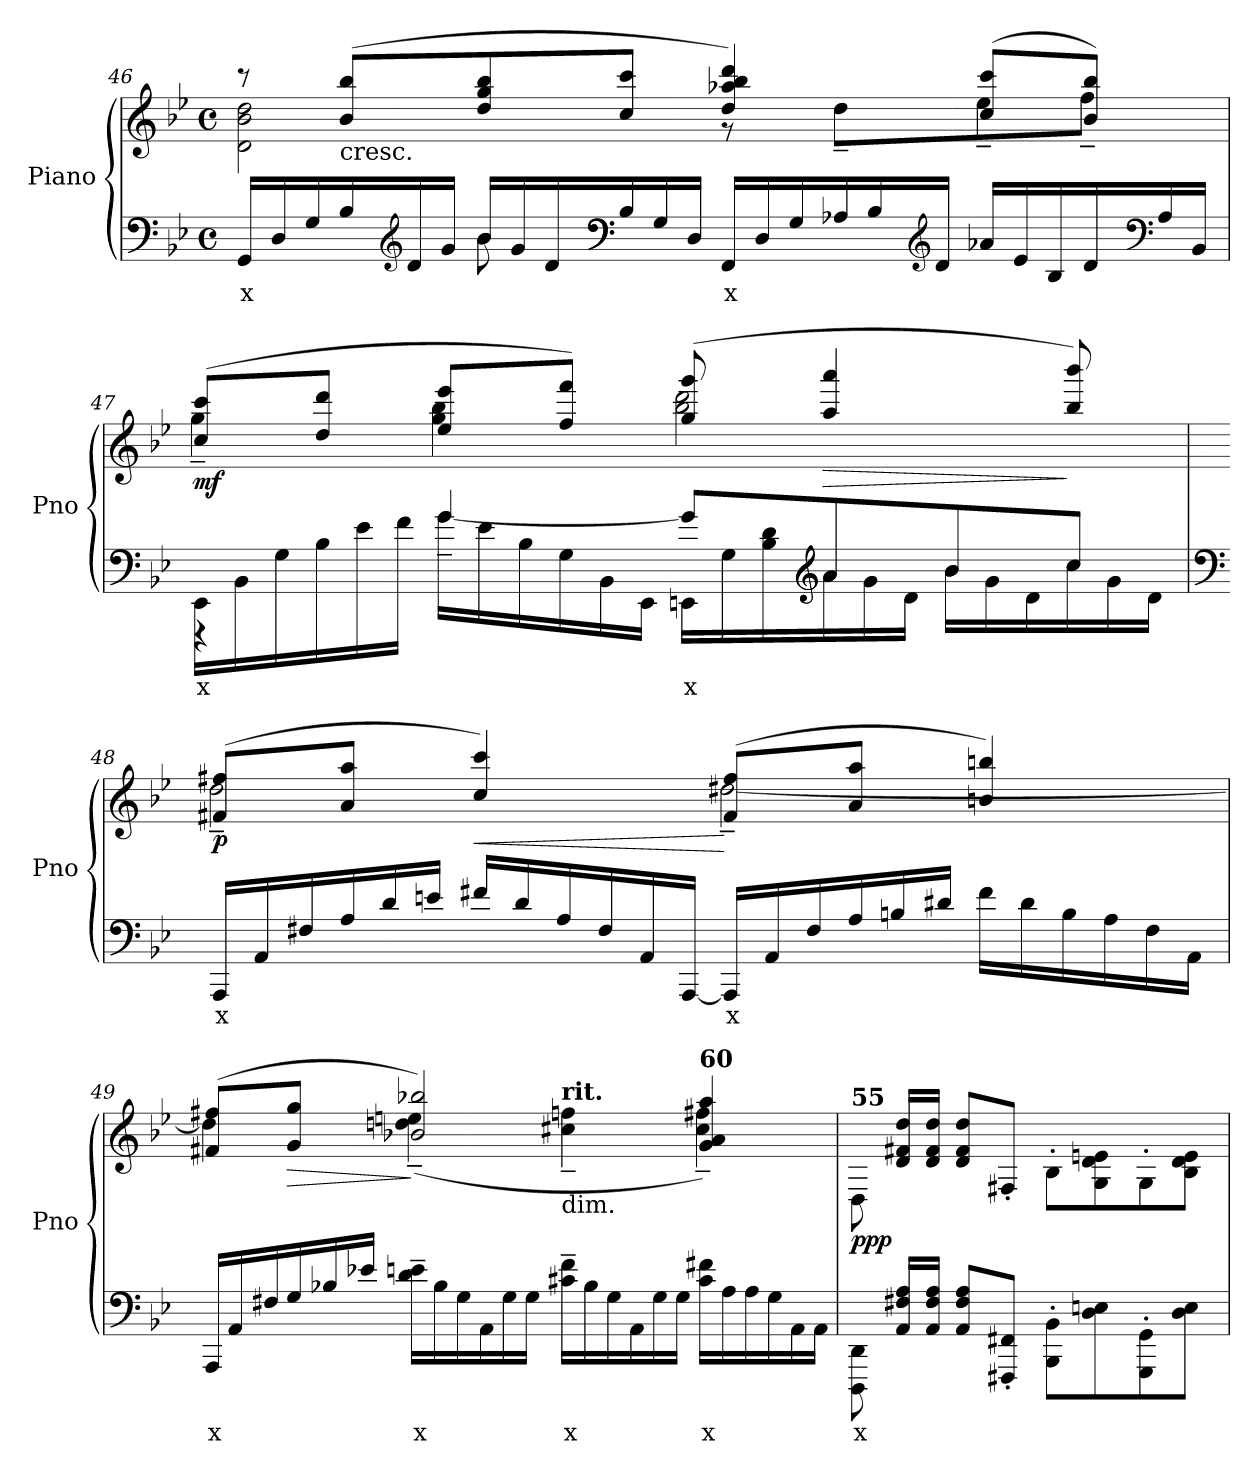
**kern	**text	**kern	**dynam
*part1	*part1	*part1	*part1
*staff2	*staff2	*staff1	*staff1/2
*I"Piano	*	*	*
*I'Pno	*	*	*
!!LO:PB:g=z
*clefF4	*	*clefG2	*
*k[b-e-]	*	*k[b-e-]	*
*B-:	*	*B-:	*
*M4/4	*	*M4/4	*
*met(c)	*	*met(c)	*
*Xtuplet	*	*	*
=46	=46	=46	=46
!	!LO:LY:b	!	!
*^	*	*^	*
24GG/LL	4ryy	x	8rccc	2d\ 2b-\ 2dd\	.
24D/	.	.	.	.	.
24G/	.	.	.	.	.
!	!	!	!LO:TX:b:t=cresc.	!	!
24B-/	.	.	(>8b-/ 8bb-/L	.	.
*clefG2	*	*	*	*	*
24d/	.	.	.	.	.
24g/JJ	.	.	.	.	.
24b-/LL	8b-\	.	8dd/ 8gg/ 8bb-/	.	.
24g/	.	.	.	.	.
24d/	.	.	.	.	.
*clefF4	*	*	*	*	*
24B-/	2ryy	.	8cc/ 8ccc/J	.	.
24G/	.	.	.	.	.
24D/JJ	.	.	.	.	.
!	!	!LO:LY:b	!	!	!
24FF/LL	.	x	4dd/ 4aa-X/ 4bb-/ 4ddd/)	8rg	.
24D/	.	.	.	.	.
24G/	.	.	.	.	.
24A-X/	.	.	.	8dd~\L	.
24B-/	.	.	.	.	.
*clefG2	*	*	*	*	*
24d/JJ	.	.	.	.	.
24a-X/LL	.	.	(>8cc/ 8ccc/L	8ee-~\	.
24e-/	.	.	.	.	.
24B-/	.	.	.	.	.
24d/	8ryy	.	8b-/ 8bb-/J)	8ff~\J	.
*clefF4	*	*	*	*	*
24A-/	.	.	.	.	.
24BB-/JJ	.	.	.	.	.
!!LO:LB:g=z	!!
=47	=47	=47	=47	=47	=47
!	!	!LO:LY:b	!	!	!LO:DY:b
24EE-\LL	4r	x	(>8cc/ 8ccc/L	4gg~\	mf
24BB-\	.	.	.	.	.
24G\	.	.	.	.	.
24B-\	.	.	8dd/ 8ddd/J	.	.
24e-\	.	.	.	.	.
24f\JJ	.	.	.	.	.
24g\LL	[4g~/	.	8ee-/ 8eee-/L	4gg\ 4bb-\	.
24e-\	.	.	.	.	.
24B-\	.	.	.	.	.
24G\	.	.	8ff/ 8fff/J)	.	.
24BB-\	.	.	.	.	.
24EE-\JJ	.	.	.	.	.
!	!	!LO:LY:b	!	!	!
24EEn\LL	8g/L]	x	(>8gg/ 8ggg/	2bb-\ 2ddd\	.
24G\	.	.	.	.	.
24B-\ 24d\	.	.	.	.	.
*clefG2	*	*	*	*	*
!	!	!	!	!	!LO:HP:b
24a\	8a/	.	4aa/ 4aaa/	.	>
24g\	.	.	.	.	.
24d\JJ	.	.	.	.	.
24b-\LL	8b-/	.	.	.	.
24g\	.	.	.	.	.
24d\	.	.	.	.	.
24cc\	8cc/J	.	8bb-/ 8bbb-/)	.	]
24g\	.	.	.	.	.
24d\JJ	.	.	.	.	.
*v	*v	*	*	*	*
!!LO:LB:g=z	!!
=48	=48	=48	=48	=48
*clefF4	*	*	*	*
!	!LO:LY:b	!	!	!LO:DY:b
24AAA/LL	x	(>8f#X/ 8ff#X/L	2dd~\	p
24AA/	.	.	.	.
24F#X/	.	.	.	.
24A/	.	8a/ 8aa/J	.	.
24d/	.	.	.	.
24en/JJ	.	.	.	.
!	!	!	!	!LO:HP:b
24f#X/LL	.	4cc/ 4ccc/)	.	<
24d/	.	.	.	.
24A/	.	.	.	.
24F#/	.	.	.	.
24AA/	.	.	.	.
[24AAA/JJ	.	.	.	.
!	!LO:LY:b	!	!	!
24AAA/LL]	x	(>8f#/ 8ff#/L	[2dd#X~\	[
24AA/	.	.	.	.
24F#/	.	.	.	.
24A/	.	8a/ 8aa/J	.	.
24Bn/	.	.	.	.
24d#X/JJ	.	.	.	.
24f#\LL	.	4bn/ 4bbn/)	.	.
24d#\	.	.	.	.
24B\	.	.	.	.
24A\	.	.	.	.
24F#\	.	.	.	.
24AA\JJ	.	.	.	.
!!LO:LB:g=z	!!
=49	=49	=49	=49	=49
!	!LO:LY:b	!	!	!
24AAA/LL	x	(>8f#X/ 8ff#X/L	4dd#\]	.
24AA/	.	.	.	.
24F#X/	.	.	.	.
!	!	!	!	!LO:HP:b
24G/	.	8g/ 8gg/J	.	>
24B-X/	.	.	.	.
24e-X/JJ	.	.	.	.
!	!LO:LY:b	!	!	!
24d\~ 24en\~LL	x	2b-X/ 2bb-X/)	(<4ddn\~ 4een\~	]
24B-\	.	.	.	.
24G\	.	.	.	.
24AA\	.	.	.	.
24G\	.	.	.	.
24G\JJ	.	.	.	.
!	!	!	!LO:TX:b:t=dim.	!
!	!	!	!LO:TX:a:B:t=rit.	!
!	!LO:LY:b	!	!	!
24c#X\~ 24f\~LL	x	.	4cc#X\~ 4ffn\~	.
24B-\	.	.	.	.
24G\	.	.	.	.
24AA\	.	.	.	.
24G\	.	.	.	.
24G\JJ	.	.	.	.
!	!	!LO:TX:a:B:t=60	!	!
!	!LO:LY:b	!	!	!
24c#\ 24f#X\LL	x	4g/ 4a/ 4aa/	4cc#\~ 4ff#X\~)	.
24A\	.	.	.	.
24A\	.	.	.	.
24G\	.	.	.	.
24AA\	.	.	.	.
24AA\JJ	.	.	.	.
*	*	*v	*v	*
=50	=50	=50	=50
!	!	!LO:TX:a:B:t=55	!
!	!LO:LY:b	!	!LO:DY:b
8DDD\ 8DD\	x	8D\	ppp
16AA/ 16F#X/ 16A/LL	.	16d/ 16f#X/ 16dd/LL	.
16AA/ 16F#/ 16A/JJ	.	16d/ 16f#/ 16dd/JJ	.
8AA/ 8F#/ 8A/L	.	8d/ 8f#/ 8dd/L	.
8FFF#X/' 8FF#X/'J	.	8F#X'/J	.
8BBB-\' 8BB-\'L	.	8B-'\L	.
8D\ 8En\	.	8G\ 8d\ 8en\	.
8GGG\' 8GG\'	.	8G'\	.
8D\ 8E\J	.	8B-\ 8d\ 8e\J	.
=	=	=	=
*-	*-	*-	*-
